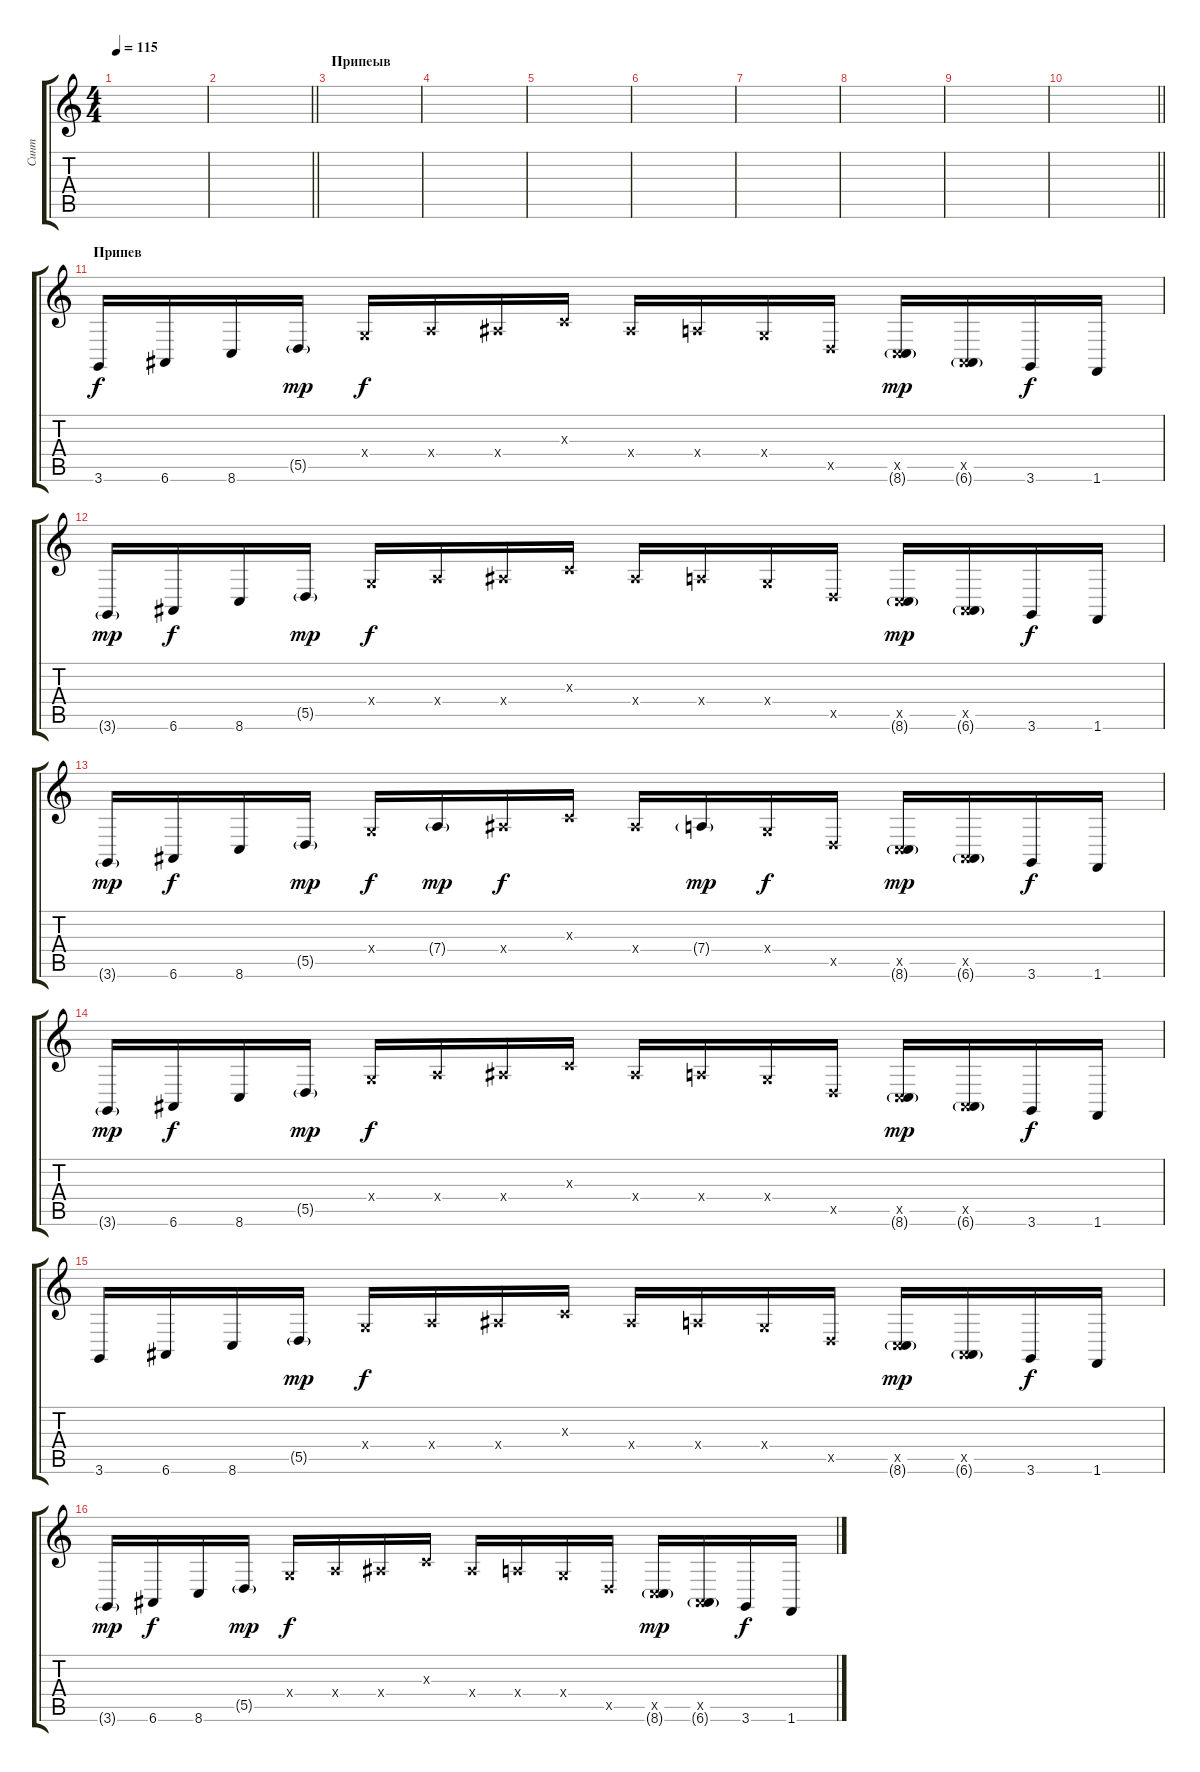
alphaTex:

\track ("Синт" "Синт") {instrument lead2sawtooth}
\staff {score tabs}
\tuning (E4 B3 G3 D3 A2 E2) {hide}
\ts (4 4)
\tempo 115
\clef g2
\ks c
|
\barLineRight lightlight
|
\section ("" "Припеыв")
|
|
|
|
|
|
|
\barLineRight lightlight
|
\section ("" "Припев")
3.6.16 6.6.16 8.6.16 5.5{g}.16{dy mp} 5.4{x}.16{dy f} 7.4{x}.16 8.4{x}.16 5.3{x}.16 8.4{x}.16 7.4{x}.16 5.4{x}.16 5.5{x}.16 (3.5{x} 8.6{g}).16{dy mp} (1.5{x} 6.6{g}).16 3.6.16{dy f} 1.6.16 |
3.6{g}.16{dy mp} 6.6.16{dy f} 8.6.16 5.5{g}.16{dy mp} 5.4{x}.16{dy f} 7.4{x}.16 8.4{x}.16 5.3{x}.16 8.4{x}.16 7.4{x}.16 5.4{x}.16 5.5{x}.16 (3.5{x} 8.6{g}).16{dy mp} (1.5{x} 6.6{g}).16 3.6.16{dy f} 1.6.16 |
3.6{g}.16{dy mp} 6.6.16{dy f} 8.6.16 5.5{g}.16{dy mp} 5.4{x}.16{dy f} 7.4{g}.16{dy mp} 8.4{x}.16{dy f} 5.3{x}.16 8.4{x}.16 7.4{g}.16{dy mp} 5.4{x}.16{dy f} 5.5{x}.16 (3.5{x} 8.6{g}).16{dy mp} (1.5{x} 6.6{g}).16 3.6.16{dy f} 1.6.16 |
3.6{g}.16{dy mp} 6.6.16{dy f} 8.6.16 5.5{g}.16{dy mp} 5.4{x}.16{dy f} 7.4{x}.16 8.4{x}.16 5.3{x}.16 8.4{x}.16 7.4{x}.16 5.4{x}.16 5.5{x}.16 (3.5{x} 8.6{g}).16{dy mp} (1.5{x} 6.6{g}).16 3.6.16{dy f} 1.6.16 |
3.6.16 6.6.16 8.6.16 5.5{g}.16{dy mp} 5.4{x}.16{dy f} 7.4{x}.16 8.4{x}.16 5.3{x}.16 8.4{x}.16 7.4{x}.16 5.4{x}.16 5.5{x}.16 (3.5{x} 8.6{g}).16{dy mp} (1.5{x} 6.6{g}).16 3.6.16{dy f} 1.6.16 |
3.6{g}.16{dy mp} 6.6.16{dy f} 8.6.16 5.5{g}.16{dy mp} 5.4{x}.16{dy f} 7.4{x}.16 8.4{x}.16 5.3{x}.16 8.4{x}.16 7.4{x}.16 5.4{x}.16 5.5{x}.16 (3.5{x} 8.6{g}).16{dy mp} (1.5{x} 6.6{g}).16 3.6.16{dy f} 1.6.16
